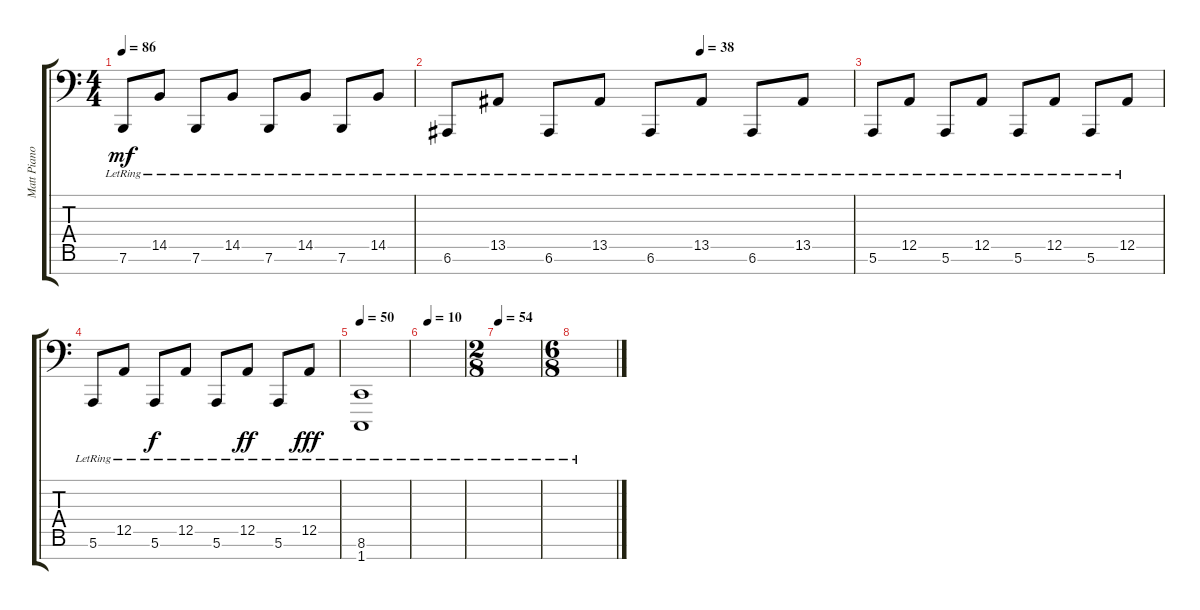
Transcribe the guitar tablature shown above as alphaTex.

\track ("Matt Piano (Intro LH)" "Matt Piano") {instrument acousticgrandpiano}
\staff {score tabs}
\tuning (E3 B2 G2 D2 A1 E1 B0) {hide}
\ts (4 4)
\tempo 86
\clef f4
\ks c
7.6{lr}.8{dy mf} 14.5{lr}.8 7.6{lr}.8 14.5{lr}.8 7.6{lr}.8 14.5{lr}.8 7.6{lr}.8 14.5{lr}.8 |
\tempo (38 0.625)
6.6{lr}.8 13.5{lr}.8 6.6{lr}.8 13.5{lr}.8 6.6{lr}.8 13.5{lr}.8 6.6{lr}.8 13.5{lr}.8 |
5.6{lr}.8 12.5{lr}.8 5.6{lr}.8 12.5{lr}.8 5.6{lr}.8 12.5{lr}.8 5.6{lr}.8 12.5{lr}.8 |
5.6{lr}.8 12.5{lr}.8 5.6{lr}.8{dy f} 12.5{lr}.8 5.6{lr}.8 12.5{lr}.8{dy ff} 5.6{lr}.8 12.5{lr}.8{dy fff} |
\tempo 50
(8.6{lr} 1.7).1{volume 16 instrument acousticgrandpiano} |
\tempo (10 0.125)
|
\ts (2 8)
\tempo 54
|
\ts (6 8)
